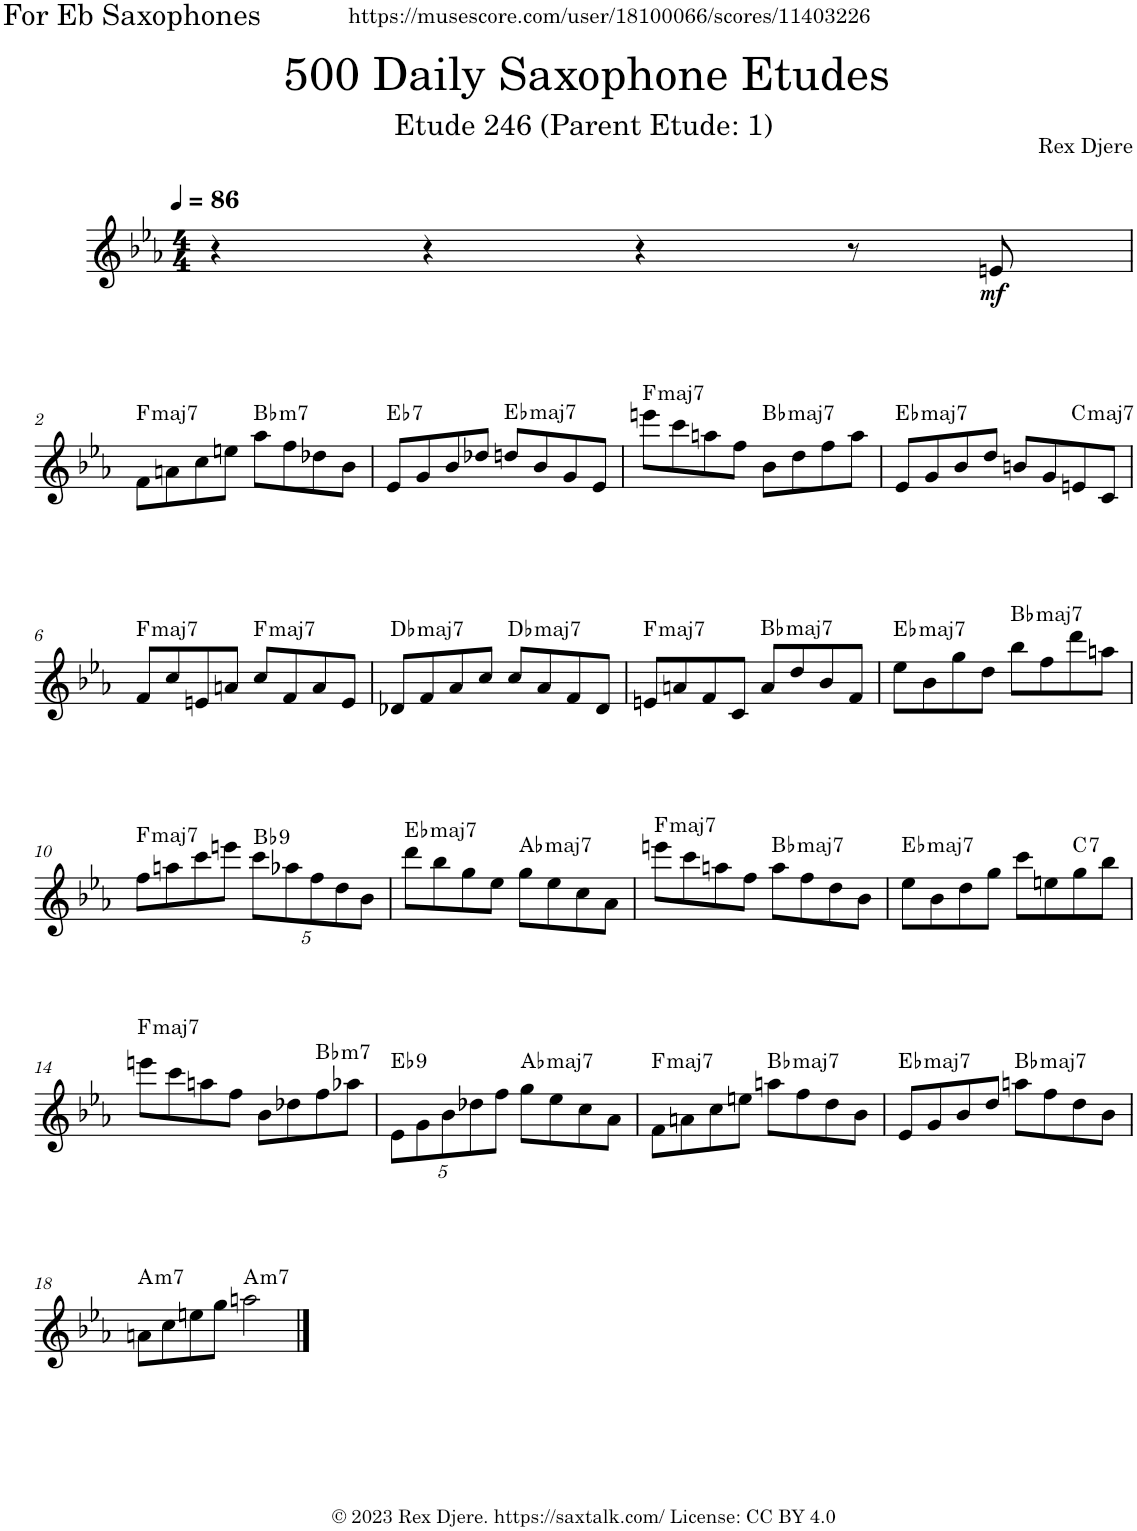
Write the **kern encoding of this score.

**kern	**dynam	**harte
*part1	*part1	*part1
*staff1	*staff1	*
*I"Alto Saxophone	*	*
*I'A. Sax.	*	*
*clefG2	*	*
*Trd5c9	*	*
*k[b-e-a-]	*	*
*M4/4	*	*
*MM86	*	*
=1	=1	=1
4r	.	.
4r	.	.
4r	.	.
8r	.	.
!	!LO:DY:b	!
8en/	mf	.
!!LO:LB:g=z
=2	=2	=2
!	!	!LO:H:kt=maj7
8f\L	.	F:maj7
8an\	.	.
8cc\	.	.
8een\J	.	.
!	!	!LO:H:kt=m7
8aa-\L	.	Bb:min7
8ff\	.	.
8dd-X\	.	.
8b-\J	.	.
=3	=3	=3
!	!	!LO:H:kt=7
8e-/L	.	Eb:7
8g/	.	.
8b-/	.	.
8dd-X/J	.	.
!	!	!LO:H:kt=maj7
8ddn/L	.	Eb:maj7
8b-/	.	.
8g/	.	.
8e-/J	.	.
=4	=4	=4
!	!	!LO:H:kt=maj7
8eeen\L	.	F:maj7
8ccc\	.	.
8aan\	.	.
8ff\J	.	.
!	!	!LO:H:kt=maj7
8b-\L	.	Bb:maj7
8dd\	.	.
8ff\	.	.
8aa\J	.	.
=5	=5	=5
!	!	!LO:H:kt=maj7
8e-/L	.	Eb:maj7
8g/	.	.
8b-/	.	.
8dd/J	.	.
8bn/L	.	.
8g/	.	.
!	!	!LO:H:kt=maj7
8en/	.	C:maj7
8c/J	.	.
!!LO:LB:g=z
=6	=6	=6
!	!	!LO:H:kt=maj7
8f/L	.	F:maj7
8cc/	.	.
8en/	.	.
8an/J	.	.
!	!	!LO:H:kt=maj7
8cc/L	.	F:maj7
8f/	.	.
8a/	.	.
8e/J	.	.
=7	=7	=7
!	!	!LO:H:kt=maj7
8d-X/L	.	Db:maj7
8f/	.	.
8a-/	.	.
8cc/J	.	.
!	!	!LO:H:kt=maj7
8cc/L	.	Db:maj7
8a-/	.	.
8f/	.	.
8d-/J	.	.
=8	=8	=8
!	!	!LO:H:kt=maj7
8en/L	.	F:maj7
8an/	.	.
8f/	.	.
8c/J	.	.
!	!	!LO:H:kt=maj7
8a/L	.	Bb:maj7
8dd/	.	.
8b-/	.	.
8f/J	.	.
=9	=9	=9
!	!	!LO:H:kt=maj7
8ee-\L	.	Eb:maj7
8b-\	.	.
8gg\	.	.
8dd\J	.	.
!	!	!LO:H:kt=maj7
8bb-\L	.	Bb:maj7
8ff\	.	.
8ddd\	.	.
8aan\J	.	.
!!LO:LB:g=z
=10	=10	=10
!	!	!LO:H:kt=maj7
8ff\L	.	F:maj7
8aan\	.	.
8ccc\	.	.
8eeen\J	.	.
*Xbrackettup	*	*
!	!	!LO:H:kt=9
10ccc\L	.	Bb:9
10aa-X\	.	.
10ff\	.	.
10dd\	.	.
10b-\J	.	.
=11	=11	=11
!	!	!LO:H:kt=maj7
8ddd\L	.	Eb:maj7
8bb-\	.	.
8gg\	.	.
8ee-\J	.	.
!	!	!LO:H:kt=maj7
8gg\L	.	Ab:maj7
8ee-\	.	.
8cc\	.	.
8a-\J	.	.
=12	=12	=12
!	!	!LO:H:kt=maj7
8eeen\L	.	F:maj7
8ccc\	.	.
8aan\	.	.
8ff\J	.	.
!	!	!LO:H:kt=maj7
8aa\L	.	Bb:maj7
8ff\	.	.
8dd\	.	.
8b-\J	.	.
=13	=13	=13
!	!	!LO:H:kt=maj7
8ee-\L	.	Eb:maj7
8b-\	.	.
8dd\	.	.
8gg\J	.	.
8ccc\L	.	.
8een\	.	.
!	!	!LO:H:kt=7
8gg\	.	C:7
8bb-\J	.	.
!!LO:LB:g=z
=14	=14	=14
!	!	!LO:H:kt=maj7
8eeen\L	.	F:maj7
8ccc\	.	.
8aan\	.	.
8ff\J	.	.
8b-\L	.	.
8dd-X\	.	.
!	!	!LO:H:kt=m7
8ff\	.	Bb:min7
8aa-X\J	.	.
=15	=15	=15
!	!	!LO:H:kt=9
10e-\L	.	Eb:9
10g\	.	.
10b-\	.	.
10dd-X\	.	.
10ff\J	.	.
!	!	!LO:H:kt=maj7
8gg\L	.	Ab:maj7
8ee-\	.	.
8cc\	.	.
8a-\J	.	.
=16	=16	=16
!	!	!LO:H:kt=maj7
8f\L	.	F:maj7
8an\	.	.
8cc\	.	.
8een\J	.	.
!	!	!LO:H:kt=maj7
8aan\L	.	Bb:maj7
8ff\	.	.
8dd\	.	.
8b-\J	.	.
=17	=17	=17
!	!	!LO:H:kt=maj7
8e-/L	.	Eb:maj7
8g/	.	.
8b-/	.	.
8dd/J	.	.
!	!	!LO:H:kt=maj7
8aan\L	.	Bb:maj7
8ff\	.	.
8dd\	.	.
8b-\J	.	.
!!LO:LB:g=z
=18	=18	=18
!	!	!LO:H:kt=m7
8an\L	.	A:min7
8cc\	.	.
8een\	.	.
8gg\J	.	.
!	!	!LO:H:kt=m7
2aan\	.	A:min7
==	==	==
*-	*-	*-
